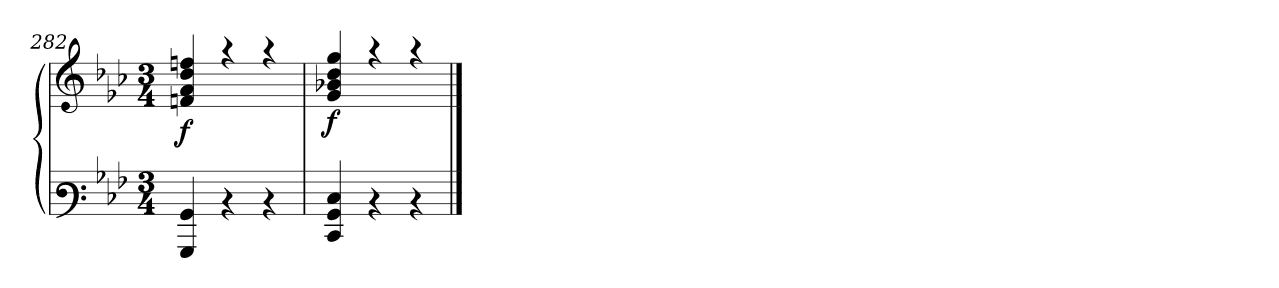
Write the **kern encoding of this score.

**kern	**kern	**dynam
*part1	*part1	*part1
*staff2	*staff1	*staff1/2
*clefF3	*clefG3	*
*k[b-e-a-]	*k[b-e-a-]	*
*M3/4	*M3/4	*
=282	=282	=282
!	!	!LO:DY:b
4BBB-/ 4BB-/	4dn/ 4f/ 4b-/ 4ddn/	f
4rD	4rff	.
4rD	4rff	.
=283	=283	=283
!	!	!LO:DY:b
4EE-/ 4BB-/ 4E-/	4e-/ 4g-X/ 4b-/ 4ee-/	f
4rD	4rff	.
4rD	4rff	.
==	==	==
*-	*-	*-
